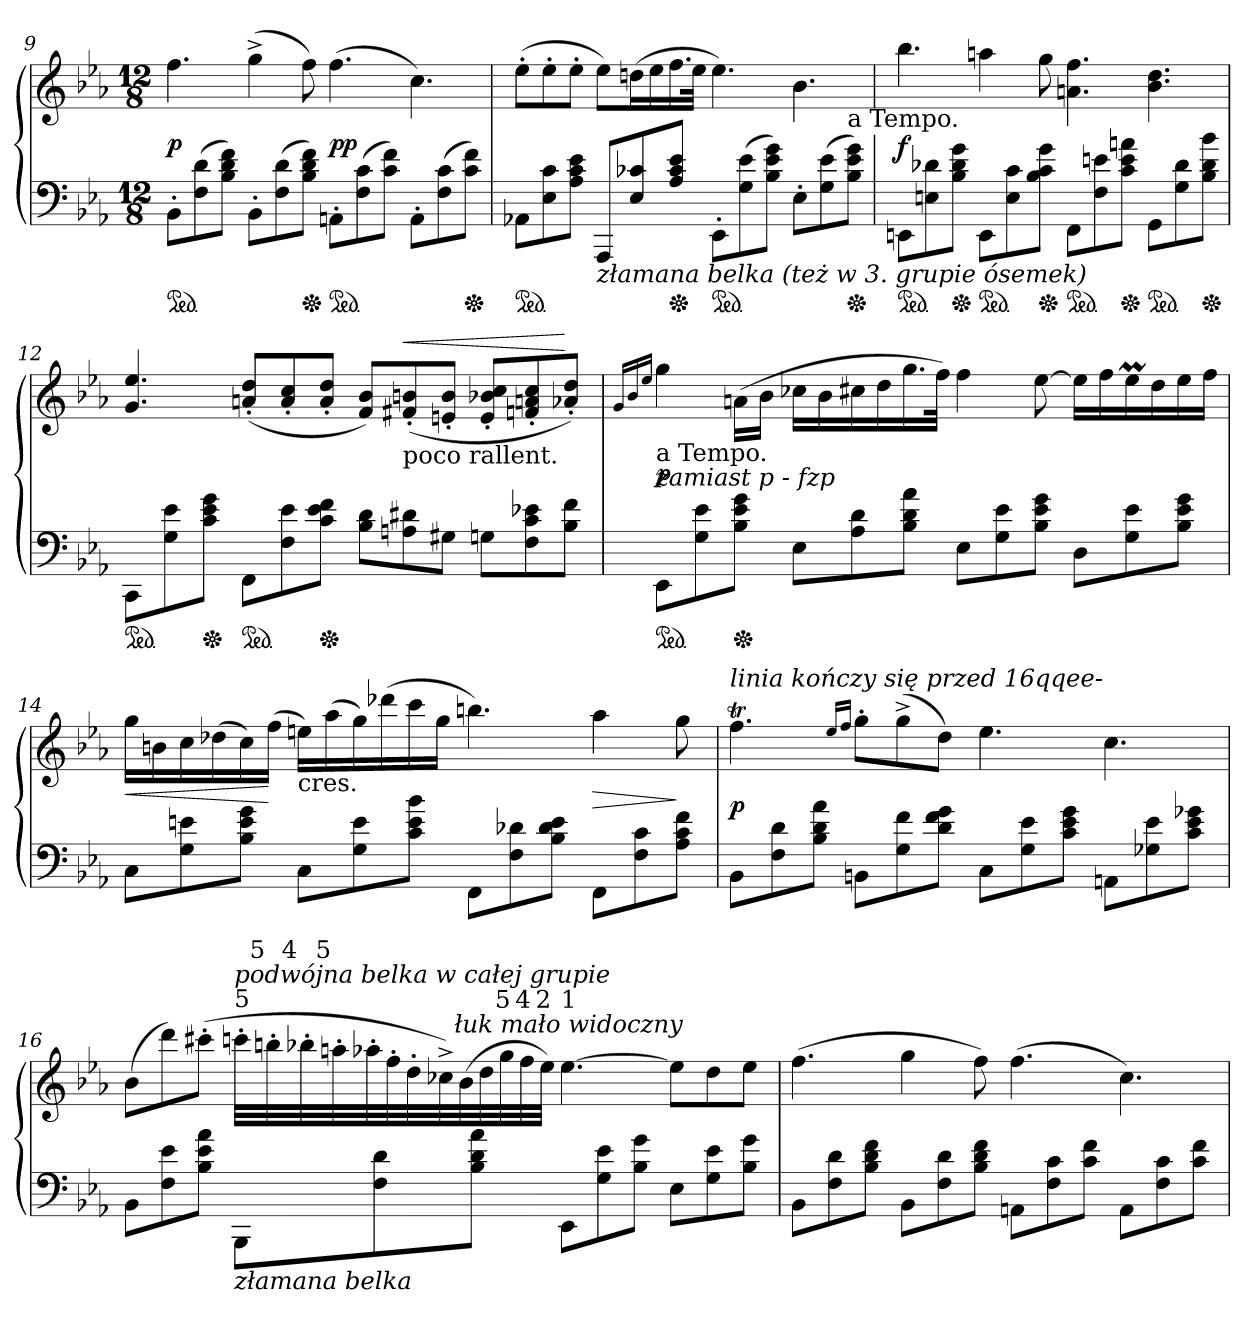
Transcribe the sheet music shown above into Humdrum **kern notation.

**kern	**kern	**dynam
*part1	*part1	*part1
*staff2	*staff1	*staff1/2
*clefF4	*clefG2	*
*k[b-e-a-]	*k[b-e-a-]	*
*M12/8	*M12/8	*
*ped	*	*
=9	=9	=9
8BB-'L	4.ff	p
(8F 8d	.	.
8B- 8d 8fJ)	.	.
8BB-'L	(4gg^<	.
(8F 8d	.	.
*Xped	*	*
8B- 8d 8fJ)	8ff)	.
*ped	*	*
8AAn'L	(4.ff	pp
(8F 8c	.	.
8c 8fJ)	.	.
8AA'L	4.cc)	.
(8F 8c	.	.
*Xped	*	*
8c 8fJ)	.	.
=10	=10	=10
!	!LO:TX:b:t=poco ritt	!
*	*^	*
*ped	*	*	*
8AA-XL	(8ee-'L	1ryy	.
8E- 8c	8ee-'	.	.
8A- 8c 8e-J	8ee-'J	.	.
!LO:TX:b:i:t=złamana belka (też w 3. grupie ósemek)	!	!	!
8AAA-L	8ee-L)	.	.
8E- 8c-X	(16ddnL	.	.
.	16ee-	.	.
*Xped	*	*	*
8A- 8c- 8e-J	16.ff	.	.
.	32ee-JJk	.	.
*ped	*	*	*
8EE-'<L	4.ee-)	.	.
(8G 8e-	.	.	.
8B- 8e- 8gJ)	.	4.ryy	.
8E-'L	4.b-	.	.
(8G 8e-	.	.	.
!	!	!LO:TX:b:t=a Tempo.	!
*Xped	*	*	*
8B- 8e- 8gJ)	.	8ryy	.
=11	=11	=11	=11
!LO:TX:b:i:t=złamana belka (też w 2., 3. i 4. grupie ósemek)	!	!	!
*	*v	*v	*
*ped	*	*
8EEnL	4.bb-	f
8En 8d-X	.	.
*Xped	*	*
8B- 8d- 8gJ	.	.
*ped	*	*
8EEL	4aan	.
8E 8c	.	.
*Xped	*	*
8B- 8c 8gJ	8gg	.
*ped	*	*
8FFL	4.an 4.ff	.
8F 8en	.	.
*Xped	*	*
8c 8e 8anJ	.	.
*ped	*	*
8GGL	4.b- 4.dd	.
8G 8d-	.	.
*Xped	*	*
8B- 8d- 8b-J	.	.
=12	=12	=12
!LO:TX:b:i:t=złamana belka (też w 2. grupie ósemek	!	!
*ped	*	*
8CCL	4.g/ 4.ee-/	.
8G 8e-	.	.
*Xped	*	*
8c 8e- 8gJ	.	.
*ped	*	*
8FFL	(8an'/ 8dd'/L	.
8F 8e-	8a' 8cc'	.
*Xped	*	*
8c 8e- 8fJ	8a' 8dd'J	.
8B- 8dL	8f 8b-L)	.
!	!LO:TX:b:t=poco rallent.	!
!	!	!LO:HP:a
8An 8d#X	(8f#X' 8bn'	<
8G#XJ	8en' 8b'J	.
8GnL	8e' 8b-X' 8cc'L	.
8F 8c 8e-X	8fn' 8an' 8cc'	.
8B- 8fJ	8a-X' 8dd'J)	[
=13	=13	=13
.	16qqg/LL	.
.	16qqb-/	.
.	16qqee-/JJ	.
!	!LO:TX:b:t=a Tempo.	!
!	!LO:TX:b:i:t=zamiast p - fzp	!
*ped	*	*
8EE-L	4gg	p
8G 8e-	.	.
*Xped	*	*
8B- 8e- 8gJ	(16an\LL	.
.	16b-JJ	.
8E-L	16cc-XLL	.
.	16b-	.
8A- 8d	16cc#X	.
.	16dd	.
8B- 8d 8a-J	16.gg	.
.	32ffJJk)	.
8E-L	4ff	.
8G 8e-	.	.
8B- 8e- 8gJ	[8ee-	.
8DL	16ee-LL]	.
.	16ff	.
8G 8e-	16ee-M	.
.	16dd	.
8B- 8e- 8gJ	16ee-	.
.	16ffJJ	.
=14	=14	=14
8CL	16ggLL	<
.	16bn	.
8G 8en	16cc	.
.	(16dd-X	.
8B- 8e 8gJ	16cc)	.
.	(16ffJJ	[
!	!LO:TX:b:t=cres.	!
8CL	16eenLL)	.
.	(16aa-	.
8G 8e	16gg)	.
.	(16ddd-X	.
8c 8e 8b-J	16ccc	.
.	16ggJJ	.
8FFL	4.bbn)	.
8F 8d-X	.	.
8B- 8d- 8eJ	.	.
8FFL	4aa-	>
8F 8c	.	.
8A- 8c 8fJ	8gg	]
=15	=15	=15
!	!LO:TX:a:i:t=linia kończy się przed 16qqee-	!
8BB-L	4.ffT	p
8F 8d	.	.
8B- 8d 8a-J	.	.
.	16qqee-/LL	.
.	16qqff/JJ	.
8BBnL	8ggTTT'L	.
8G 8f	(8gg^<	.
8d 8f 8gJ	8ddJ)	.
8CL	4.ee-	.
8G 8e-	.	.
8c 8e- 8gJ	.	.
8AAnL	4.cc	.
8G-X 8e-	.	.
8c 8e- 8g-XJ	.	.
=16	=16	=16
8BB-L	(8b-L	.
8F 8e-	8ddd)	.
8B- 8e- 8a-J	(8ccc#X'J	.
*	*Xtuplet	*
!	!LO:TX:a:t=5	!
!	!LO:TX:a:i:t=podwójna belka w całej grupie	!
!LO:TX:b:i:t=złamana belka	!	!
8BBB-L	104%3cccn'LLL	.
!	!LO:TX:a:t=5	!
.	104%3bbn'	.
!	!LO:TX:a:t=4	!
.	104%3bb-X'	.
!	!LO:TX:a:t=5	!
.	104%3aan'	.
.	104%3aa-X'	.
8F 8d	.	.
.	104%3ff'	.
.	104%3dd'	.
.	104%3cc-X^<)	.
!	!LO:TX:a:i:t=łuk mało widoczny	!
.	(104%3b-	.
8B- 8d 8a-J	.	.
.	104%3dd	.
!	!LO:TX:a:t=5	!
.	104%3gg	.
!	!LO:TX:a:t=4	!
.	104%3ff	.
!	!LO:TX:a:t=2	!
.	104%3ee-JJJ)	.
!	!LO:TX:a:t=1	!
8EE-L	[4.ee-	.
8G 8e-	.	.
8B- 8gJ	.	.
8E-L	8ee-L]	.
8G 8e-	8dd	.
8B- 8gJ	8ee-J	.
=17	=17	=17
8BB-L	(4.ff	.
8F 8d	.	.
8B- 8d 8fJ	.	.
8BB-L	4gg	.
8F 8d	.	.
8B- 8d 8fJ	8ff)	.
8AAnL	(4.ff	.
8F 8c	.	.
8c 8fJ	.	.
8AAL	4.cc)	.
8F 8c	.	.
8c 8fJ	.	.
=	=	=
*-	*-	*-
